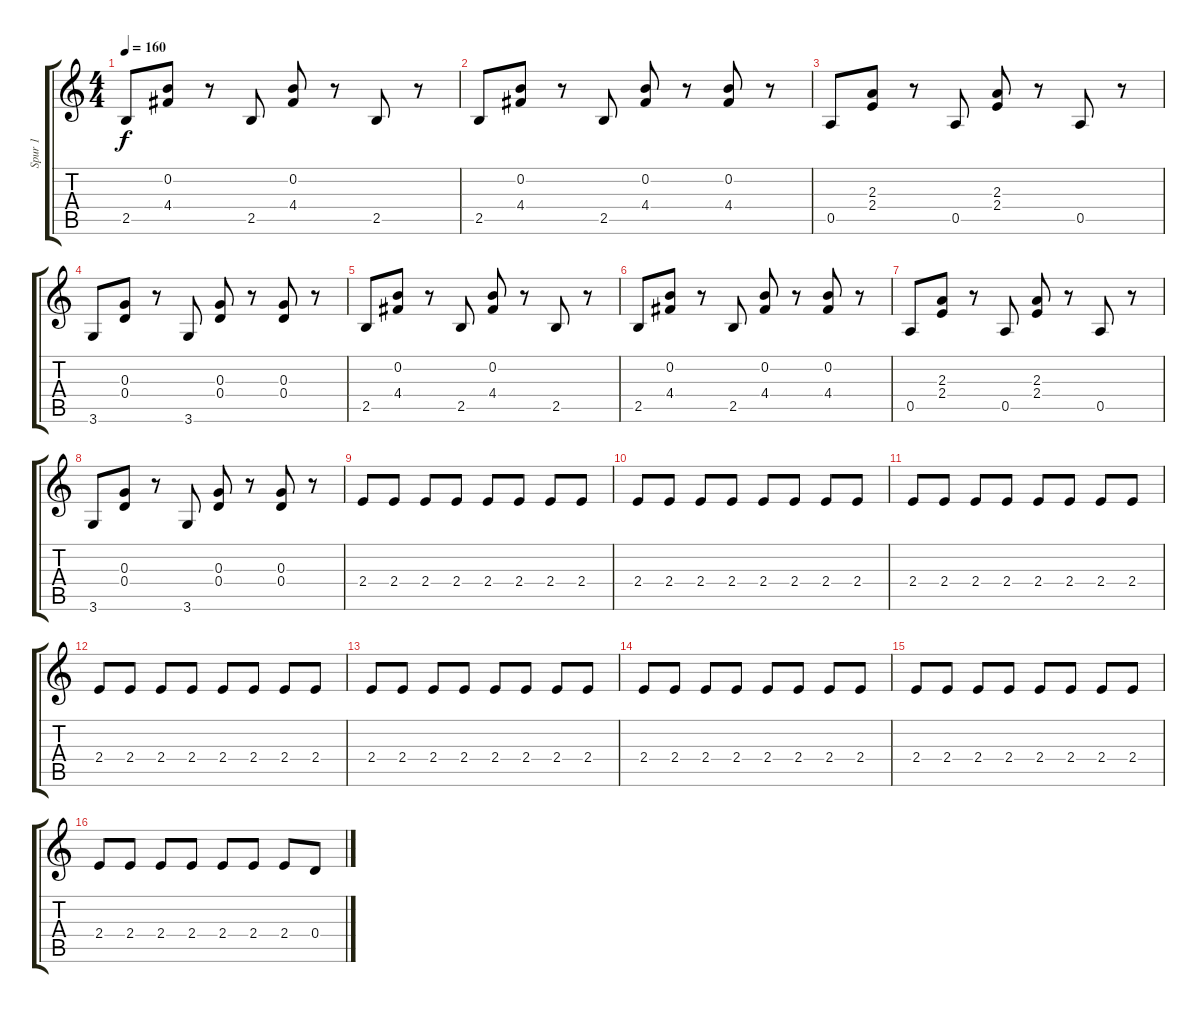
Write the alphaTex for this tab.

\track ("Spur 1" "Spur 1") {instrument overdrivenguitar}
\staff {score tabs}
\tuning (E4 B3 G3 D3 A2 E2) {hide}
\ts (4 4)
\tempo 160
\clef g2
\ks c
2.5.8{dy f} (0.2 4.4).8 r.8 2.5.8 (0.2 4.4).8 r.8 2.5.8 r.8 |
2.5.8 (0.2 4.4).8 r.8 2.5.8 (0.2 4.4).8 r.8 (0.2 4.4).8 r.8 |
0.5.8 (2.3 2.4).8 r.8 0.5.8 (2.3 2.4).8 r.8 0.5.8 r.8 |
3.6.8 (0.3 0.4).8 r.8 3.6.8 (0.3 0.4).8 r.8 (0.3 0.4).8 r.8 |
2.5.8 (0.2 4.4).8 r.8 2.5.8 (0.2 4.4).8 r.8 2.5.8 r.8 |
2.5.8 (0.2 4.4).8 r.8 2.5.8 (0.2 4.4).8 r.8 (0.2 4.4).8 r.8 |
0.5.8 (2.3 2.4).8 r.8 0.5.8 (2.3 2.4).8 r.8 0.5.8 r.8 |
3.6.8 (0.3 0.4).8 r.8 3.6.8 (0.3 0.4).8 r.8 (0.3 0.4).8 r.8 |
2.4.8{volume 9} 2.4.8 2.4.8 2.4.8 2.4.8 2.4.8 2.4.8 2.4.8 |
2.4.8 2.4.8 2.4.8 2.4.8 2.4.8 2.4.8 2.4.8 2.4.8 |
2.4.8 2.4.8 2.4.8 2.4.8 2.4.8 2.4.8 2.4.8 2.4.8 |
2.4.8 2.4.8 2.4.8 2.4.8 2.4.8 2.4.8 2.4.8 2.4.8{volume 12} |
2.4.8 2.4.8 2.4.8 2.4.8 2.4.8 2.4.8 2.4.8 2.4.8 |
2.4.8 2.4.8 2.4.8 2.4.8 2.4.8 2.4.8 2.4.8 2.4.8 |
2.4.8 2.4.8 2.4.8 2.4.8 2.4.8 2.4.8 2.4.8 2.4.8 |
2.4.8 2.4.8 2.4.8 2.4.8 2.4.8 2.4.8 2.4.8 0.4.8{volume 12}
